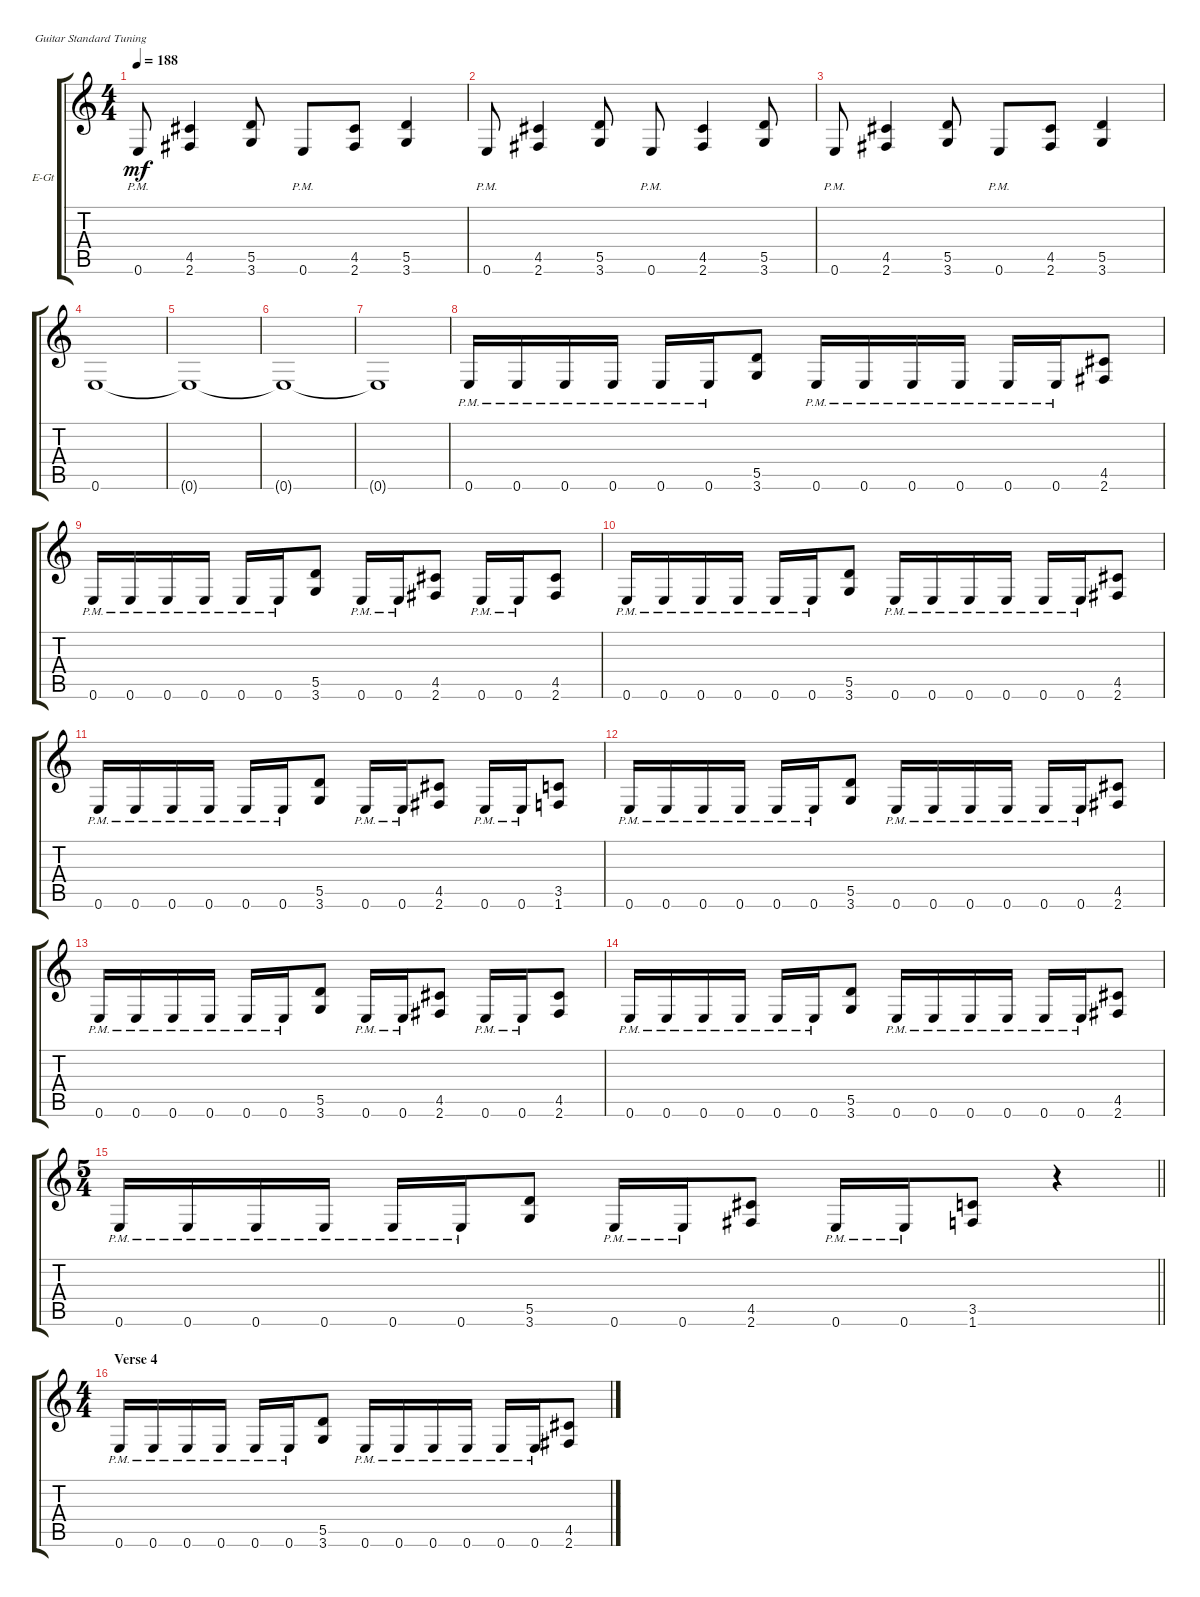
\bracketExtendMode groupsimilarinstruments
\firstSystemTrackNameOrientation horizontal
\otherSystemsTrackNameOrientation horizontal
\track ("Gtr Dist 2" "E-Gt") {instrument overdrivenguitar}
\staff {score tabs}
\tuning (E4 B3 G3 D3 A2 E2)
\ts (4 4)
\tempo 188
\clef g2
\ks c
0.6{pm}.8{dy mf} (4.5 2.6).4 (5.5 3.6).8 0.6{pm}.8 (4.5 2.6).8 (5.5 3.6).4 |
0.6{pm}.8 (4.5 2.6).4 (5.5 3.6).8 0.6{pm}.8 (4.5 2.6).4 (5.5 3.6).8 |
0.6{pm}.8 (4.5 2.6).4 (5.5 3.6).8 0.6{pm}.8 (4.5 2.6).8 (5.5 3.6).4 |
0.6.1 |
0.6{t}.1 |
0.6{t}.1 |
0.6{t}.1 |
0.6{pm}.16 0.6{pm}.16 0.6{pm}.16 0.6{pm}.16 0.6{pm}.16 0.6{pm}.16 (5.5 3.6).8 0.6{pm}.16 0.6{pm}.16 0.6{pm}.16 0.6{pm}.16 0.6{pm}.16 0.6{pm}.16 (4.5 2.6).8 |
0.6{pm}.16 0.6{pm}.16 0.6{pm}.16 0.6{pm}.16 0.6{pm}.16 0.6{pm}.16 (5.5 3.6).8 0.6{pm}.16 0.6{pm}.16 (4.5 2.6).8 0.6{pm}.16 0.6{pm}.16 (4.5 2.6).8 |
0.6{pm}.16 0.6{pm}.16 0.6{pm}.16 0.6{pm}.16 0.6{pm}.16 0.6{pm}.16 (5.5 3.6).8 0.6{pm}.16 0.6{pm}.16 0.6{pm}.16 0.6{pm}.16 0.6{pm}.16 0.6{pm}.16 (4.5 2.6).8 |
0.6{pm}.16 0.6{pm}.16 0.6{pm}.16 0.6{pm}.16 0.6{pm}.16 0.6{pm}.16 (5.5 3.6).8 0.6{pm}.16 0.6{pm}.16 (4.5 2.6).8 0.6{pm}.16 0.6{pm}.16 (3.5 1.6).8 |
0.6{pm}.16 0.6{pm}.16 0.6{pm}.16 0.6{pm}.16 0.6{pm}.16 0.6{pm}.16 (5.5 3.6).8 0.6{pm}.16 0.6{pm}.16 0.6{pm}.16 0.6{pm}.16 0.6{pm}.16 0.6{pm}.16 (4.5 2.6).8 |
0.6{pm}.16 0.6{pm}.16 0.6{pm}.16 0.6{pm}.16 0.6{pm}.16 0.6{pm}.16 (5.5 3.6).8 0.6{pm}.16 0.6{pm}.16 (4.5 2.6).8 0.6{pm}.16 0.6{pm}.16 (4.5 2.6).8 |
0.6{pm}.16 0.6{pm}.16 0.6{pm}.16 0.6{pm}.16 0.6{pm}.16 0.6{pm}.16 (5.5 3.6).8 0.6{pm}.16 0.6{pm}.16 0.6{pm}.16 0.6{pm}.16 0.6{pm}.16 0.6{pm}.16 (4.5 2.6).8 |
\ts (5 4)
\barLineRight lightlight
0.6{pm}.16 0.6{pm}.16 0.6{pm}.16 0.6{pm}.16 0.6{pm}.16 0.6{pm}.16 (5.5 3.6).8 0.6{pm}.16 0.6{pm}.16 (4.5 2.6).8 0.6{pm}.16 0.6{pm}.16 (3.5 1.6).8 r.4 |
\ts (4 4)
\section ("" "Verse 4")
0.6{pm}.16 0.6{pm}.16 0.6{pm}.16 0.6{pm}.16 0.6{pm}.16 0.6{pm}.16 (5.5 3.6).8 0.6{pm}.16 0.6{pm}.16 0.6{pm}.16 0.6{pm}.16 0.6{pm}.16 0.6{pm}.16 (4.5 2.6).8
